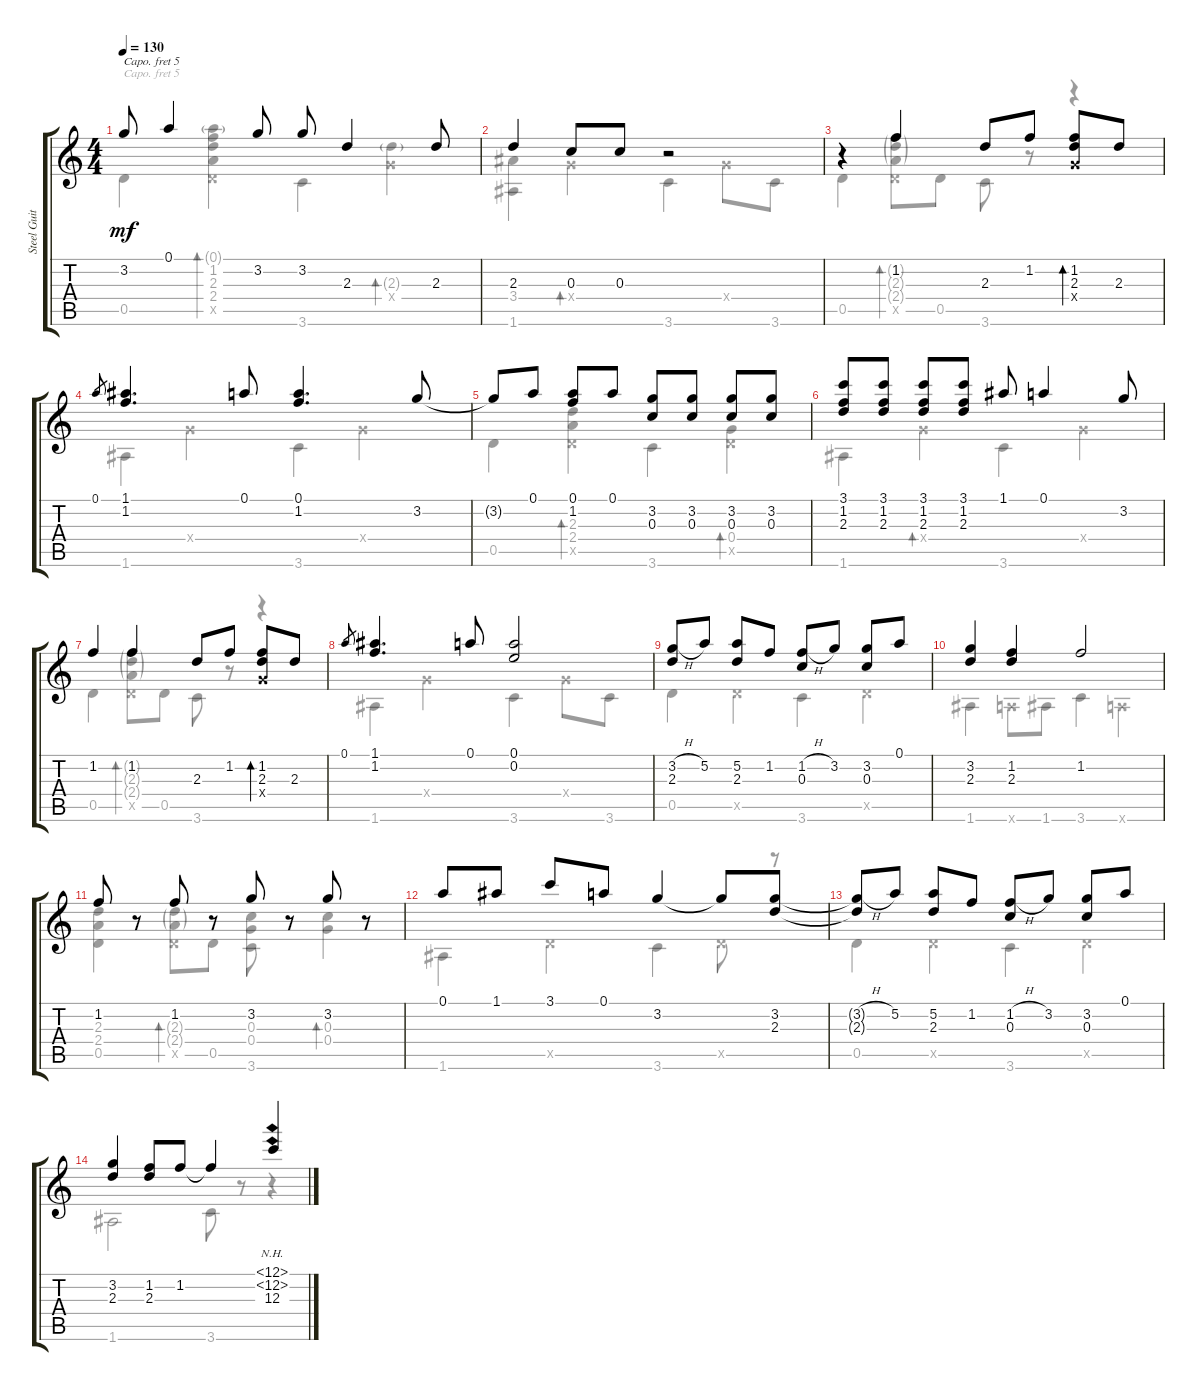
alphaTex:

\track ("Steel Guitar" "Steel Guit") {instrument acousticguitarsteel}
\staff {score tabs}
\capo 5
\tuning (E4 B3 G3 D3 A2 E2) {hide}
\voice
\ts (4 4)
\tempo 130
\clef g2
\ks c
3.2{t}.8{dy mf} 0.1.4 3.2.8 3.2.8 2.3.4 2.3.8 |
2.3.4 0.3.8 0.3.8 r.2 |
r.4 1.2.4 2.3.8 1.2.8 (1.2 2.3 0.4{x}).8{bd 30} 2.3.8 |
0.1.8{gr} (1.1 1.2).4{d} 0.1.8 (0.1 1.2).4{d} 3.2.8 |
3.2{t}.8 0.1.8 (0.1 1.2).8 0.1.8 (3.2 0.3).8 (3.2 0.3).8 (3.2 0.3).8 (3.2 0.3).8 |
(3.1 1.2 2.3).8 (3.1 1.2 2.3).8 (3.1 1.2 2.3).8 (3.1 1.2 2.3).8 1.1.8 0.1.4 3.2.8 |
1.2.4 1.2.4 2.3.8 1.2.8 (1.2 2.3 0.4{x}).8{bd 30} 2.3.8 |
0.1.8{gr} (1.1 1.2).4{d} 0.1.8 (0.1 0.2).2 |
(3.2{h} 2.3).8 5.2.8 (5.2 2.3).8 1.2.8 (1.2{h} 0.3).8 3.2.8 (3.2 0.3).8 0.1.8 |
(3.2 2.3).4 (1.2 2.3).4 1.2.2 |
1.2.8 r.8 1.2.8 r.8 3.2.8 r.8 3.2.8 r.8 |
0.1.8 1.1.8 3.1.8 0.1.8 3.2.4 3.2{t}.8 (3.2 2.3).8 |
(3.2{h t} 2.3{t}).8 5.2.8 (5.2 2.3).8 1.2.8 (1.2{h} 0.3).8 3.2.8 (3.2 0.3).8 0.1.8 |
(3.2 2.3).4 (1.2 2.3).8 1.2.8 1.2{t}.4 (12.1{nh} 12.2{nh} 12.3).4
\voice
\clef g2
\ottava regular
\simile none
\ks c
0.5.4{dy mf} (0.1{g} 1.2 2.3 2.4 0.5{x}).4{bd 30} 3.6.4 (2.3{g} 0.4{x}).4{bd 30} |
(3.4 1.6).4 0.4{x}.4{bd 30} 3.6.4 0.4{x}.8 3.6.8 |
0.5.4 (1.2{g} 2.3{g} 2.4{g} 0.5{x}).8{bd 30} 0.5.8 3.6.8 r.8 r.4 |
1.6.4 0.4{x}.4 3.6.4 0.4{x}.4 |
0.5.4 (2.3 2.4 0.5{x}).4{bd 30} 3.6.4 (0.4 0.5{x}).4{bd 30} |
1.6.4 0.4{x}.4{bd 30} 3.6.4 0.4{x}.4 |
0.5.4 (1.2{g} 2.3{g} 2.4{g} 0.5{x}).8{bd 30} 0.5.8 3.6.8 r.8 r.4 |
1.6.4 0.4{x}.4 3.6.4 0.4{x}.8 3.6.8 |
0.5.4 0.5{x}.4 3.6.4 0.5{x}.4 |
1.6.4 0.6{x}.8 1.6.8 3.6.4 0.6{x}.4 |
(2.3 2.4 0.5).4 (2.3{g} 2.4{g} 0.5{x}).8{bd 30} 0.5.8 (0.3 0.4 3.6).8 r.8 (0.3 0.4).4{bd 30} |
1.6.4 0.5{x}.4 3.6.4 0.5{x}.8 r.8 |
0.5.4 0.5{x}.4 3.6.4 0.5{x}.4 |
1.6.2 3.6.8 r.8 r.4
